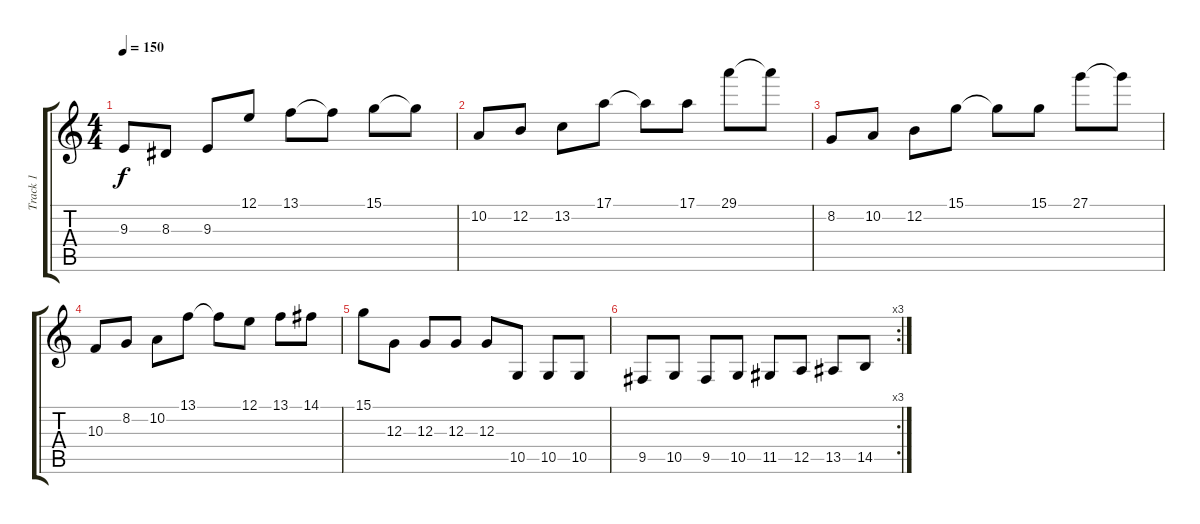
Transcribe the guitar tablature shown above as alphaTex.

\track ("Track 1" "Track 1") {instrument lead5charang}
\staff {score tabs}
\tuning (E4 B3 G3 D3 A2 E2) {hide}
\ts (4 4)
\tempo 150
\clef g2
\ks c
9.3.8{dy f} 8.3.8 9.3.8 12.1.8 13.1.8 13.1{t}.8 15.1.8 15.1{t}.8 |
10.2.8 12.2.8 13.2.8 17.1.8 17.1{t}.8 17.1.8 29.1.8 29.1{t}.8 |
8.2.8 10.2.8 12.2.8 15.1.8 15.1{t}.8 15.1.8 27.1.8 27.1{t}.8 |
10.3.8 8.2.8 10.2.8 13.1.8 13.1{t}.8 12.1.8 13.1.8 14.1.8 |
15.1.8 12.3.8 12.3.8 12.3.8 12.3.8 10.5.8 10.5.8 10.5.8 |
\rc 3
9.5.8 10.5.8 9.5.8 10.5.8 11.5.8 12.5.8 13.5.8 14.5.8
